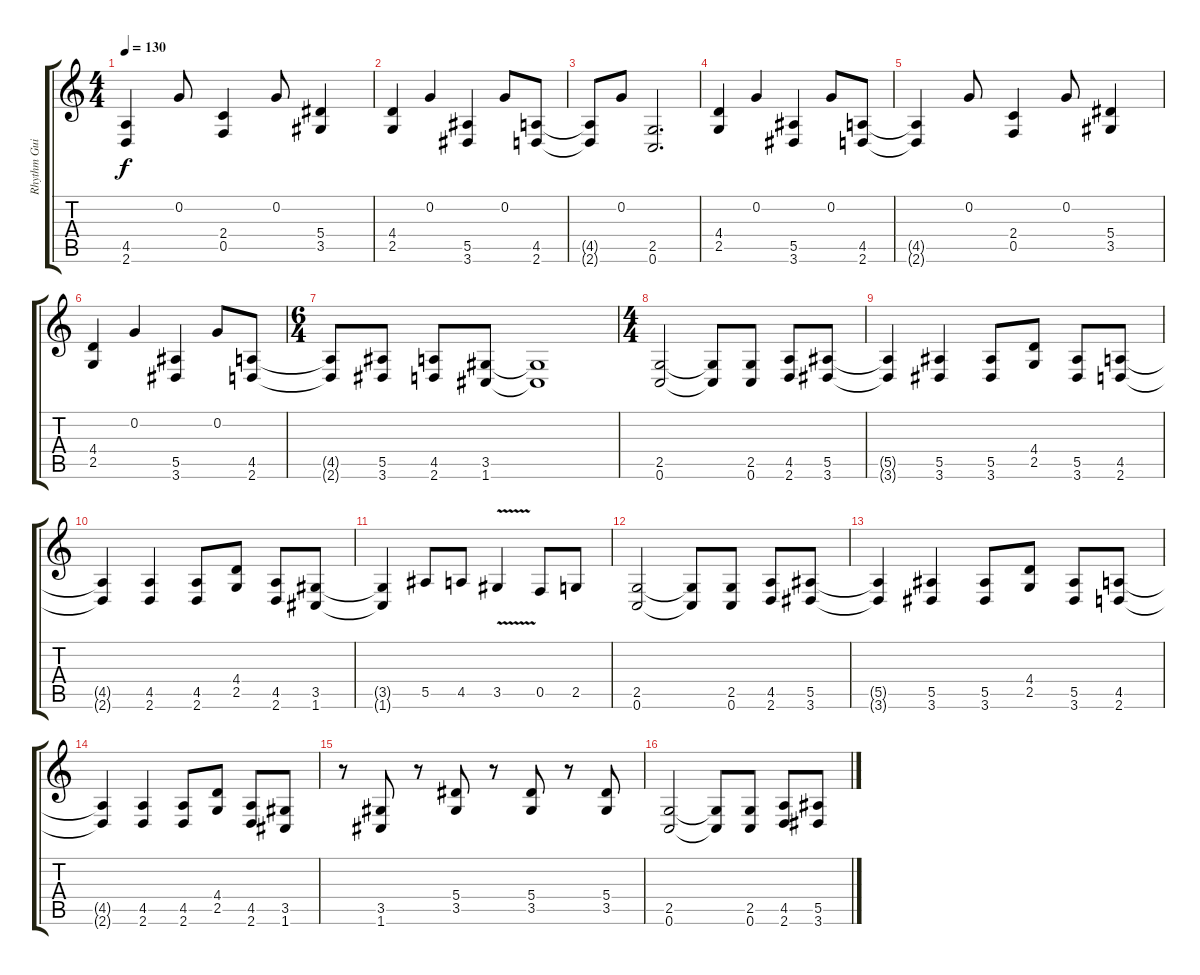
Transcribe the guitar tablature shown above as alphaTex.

\track ("Rhythm Guitar" "Rhythm Gui") {instrument distortionguitar}
\staff {score tabs}
\tuning (C4 G3 Eb3 Bb2 F2 C2) {hide}
\ts (4 4)
\tempo 130
\clef g2
\ks c
(4.5{t} 2.6{t}).4{dy f} 0.2.8 (2.4 0.5).4 0.2.8 (5.4 3.5).4 |
(4.4 2.5).4 0.2.4 (5.5 3.6).4 0.2.8 (4.5 2.6).8 |
(4.5{t} 2.6{t}).8 0.2.8 (2.5 0.6).2{d} |
(4.4 2.5).4 0.2.4 (5.5 3.6).4 0.2.8 (4.5 2.6).8 |
(4.5{t} 2.6{t}).4 0.2.8 (2.4 0.5).4 0.2.8 (5.4 3.5).4 |
(4.4 2.5).4 0.2.4 (5.5 3.6).4 0.2.8 (4.5 2.6).8 |
\ts (6 4)
(4.5{t} 2.6{t}).8 (5.5 3.6).8 (4.5 2.6).8 (3.5 1.6).8 (3.5{t} 1.6{t}).1 |
\ts (4 4)
(2.5 0.6).2 (2.5{t} 0.6{t}).8 (2.5 0.6).8 (4.5 2.6).8 (5.5 3.6).8 |
(5.5{t} 3.6{t}).4 (5.5 3.6).4 (5.5 3.6).8 (4.4 2.5).8 (5.5 3.6).8 (4.5 2.6).8 |
(4.5{t} 2.6{t}).4 (4.5 2.6).4 (4.5 2.6).8 (4.4 2.5).8 (4.5 2.6).8 (3.5 1.6).8 |
(3.5{t} 1.6{t}).4 5.5.8 4.5.8 3.5{v}.4 0.5.8 2.5.8 |
(2.5 0.6).2 (2.5{t} 0.6{t}).8 (2.5 0.6).8 (4.5 2.6).8 (5.5 3.6).8 |
(5.5{t} 3.6{t}).4 (5.5 3.6).4 (5.5 3.6).8 (4.4 2.5).8 (5.5 3.6).8 (4.5 2.6).8 |
(4.5{t} 2.6{t}).4 (4.5 2.6).4 (4.5 2.6).8 (4.4 2.5).8 (4.5 2.6).8 (3.5 1.6).8 |
r.8 (3.5 1.6).8 r.8 (5.4 3.5).8 r.8 (5.4 3.5).8 r.8 (5.4 3.5).8 |
(2.5 0.6).2 (2.5{t} 0.6{t}).8 (2.5 0.6).8 (4.5 2.6).8 (5.5 3.6).8
